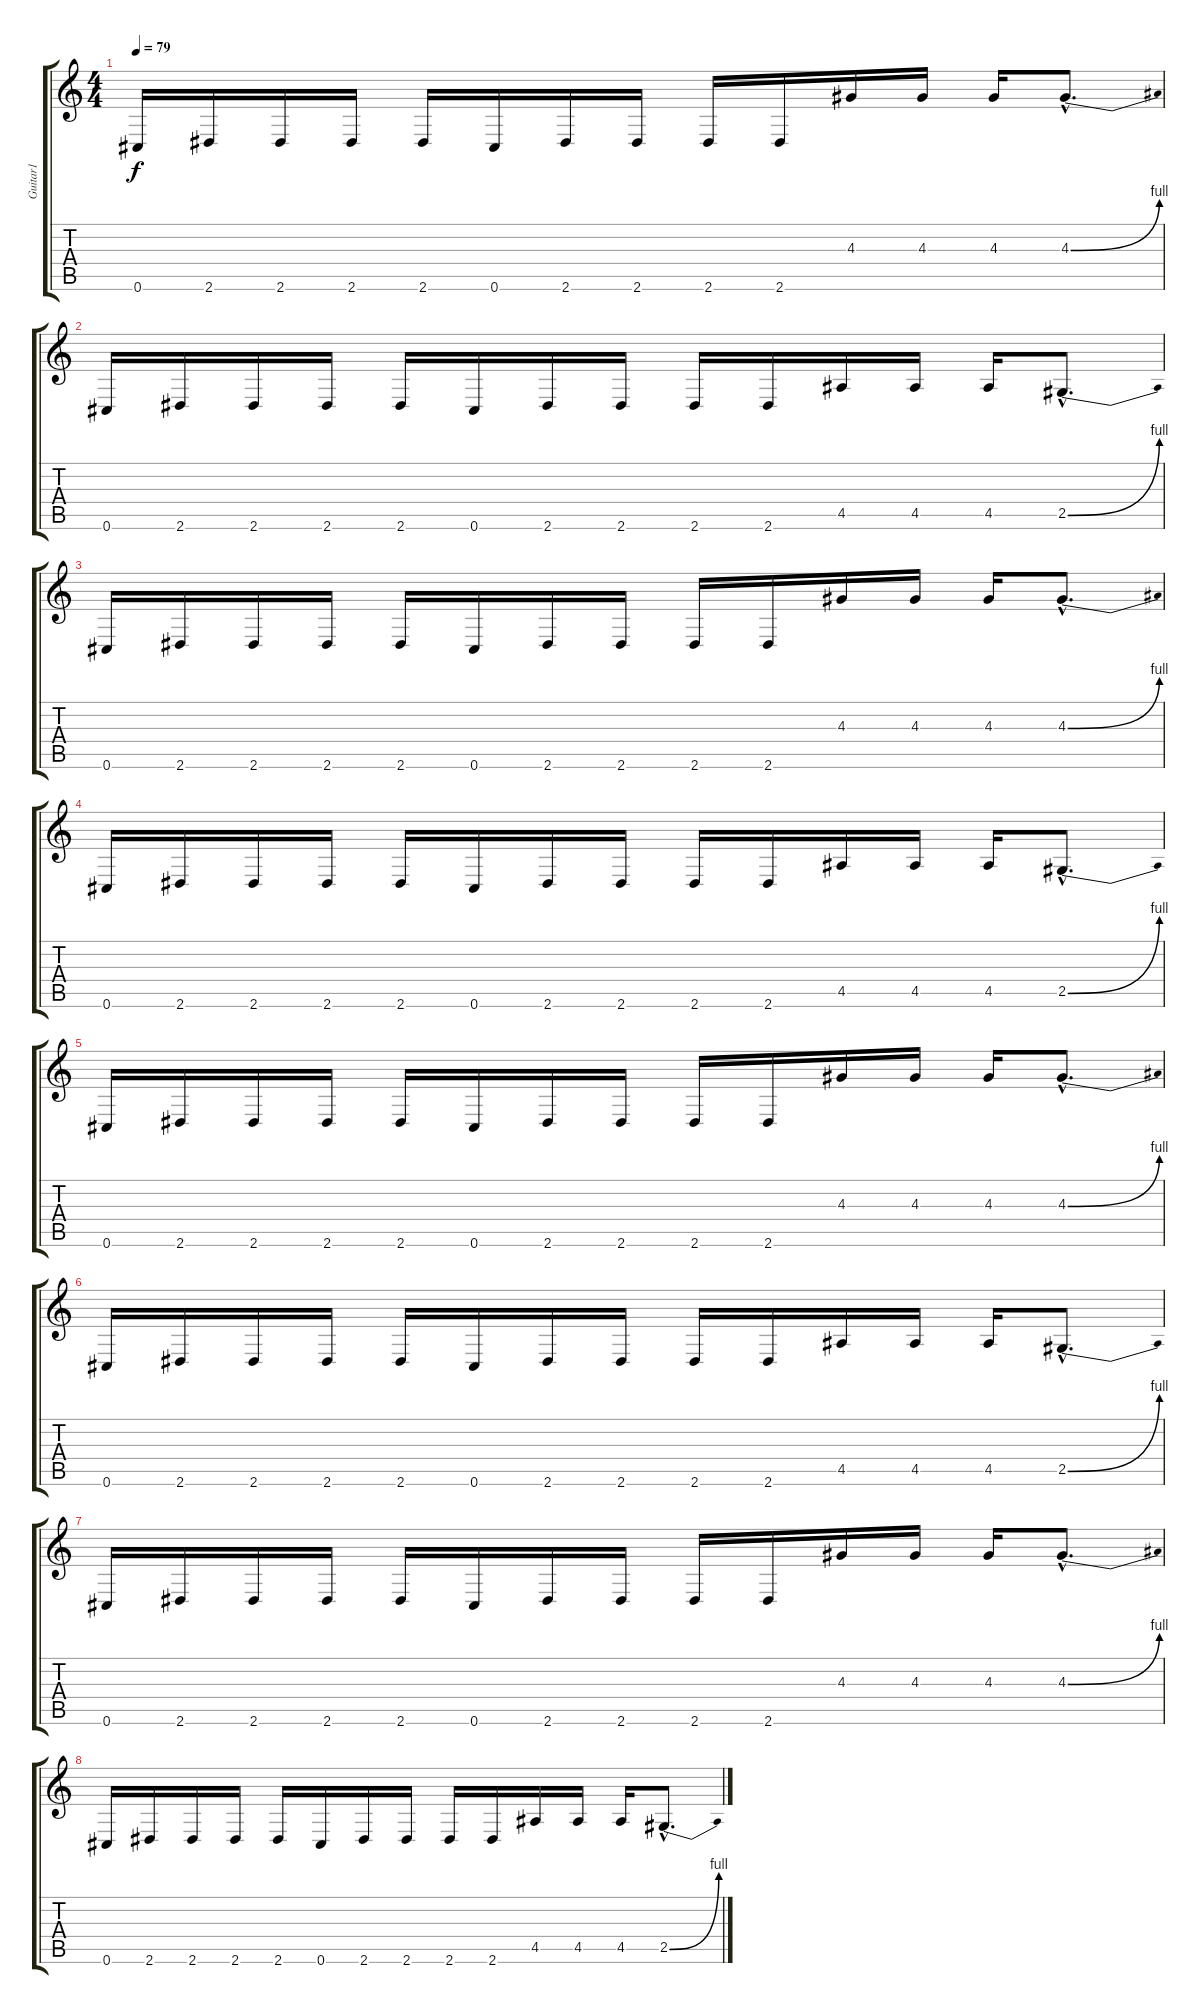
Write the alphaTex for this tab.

\track ("Guitar1" "Guitar1") {instrument distortionguitar}
\staff {score tabs}
\tuning (Db4 Ab3 E3 B2 Gb2 Db2) {hide}
\ts (4 4)
\tempo 79
\clef g2
\ks c
0.6.16{dy f} 2.6.16 2.6.16 2.6.16 2.6.16 0.6.16 2.6.16 2.6.16 2.6.16 2.6.16 4.3.16 4.3.16 4.3.16 4.3{be (bend 0 0 60 4) hac}.8{d} |
0.6.16 2.6.16 2.6.16 2.6.16 2.6.16 0.6.16 2.6.16 2.6.16 2.6.16 2.6.16 4.5.16 4.5.16 4.5.16 2.5{be (bend 0 0 60 4) hac}.8{d} |
0.6.16 2.6.16 2.6.16 2.6.16 2.6.16 0.6.16 2.6.16 2.6.16 2.6.16 2.6.16 4.3.16 4.3.16 4.3.16 4.3{be (bend 0 0 60 4) hac}.8{d} |
0.6.16 2.6.16 2.6.16 2.6.16 2.6.16 0.6.16 2.6.16 2.6.16 2.6.16 2.6.16 4.5.16 4.5.16 4.5.16 2.5{be (bend 0 0 60 4) hac}.8{d} |
0.6.16 2.6.16 2.6.16 2.6.16 2.6.16 0.6.16 2.6.16 2.6.16 2.6.16 2.6.16 4.3.16 4.3.16 4.3.16 4.3{be (bend 0 0 60 4) hac}.8{d} |
0.6.16 2.6.16 2.6.16 2.6.16 2.6.16 0.6.16 2.6.16 2.6.16 2.6.16 2.6.16 4.5.16 4.5.16 4.5.16 2.5{be (bend 0 0 60 4) hac}.8{d} |
0.6.16 2.6.16 2.6.16 2.6.16 2.6.16 0.6.16 2.6.16 2.6.16 2.6.16 2.6.16 4.3.16 4.3.16 4.3.16 4.3{be (bend 0 0 60 4) hac}.8{d} |
0.6.16 2.6.16 2.6.16 2.6.16 2.6.16 0.6.16 2.6.16 2.6.16 2.6.16 2.6.16 4.5.16 4.5.16 4.5.16 2.5{be (bend 0 0 60 4) hac}.8{d}
